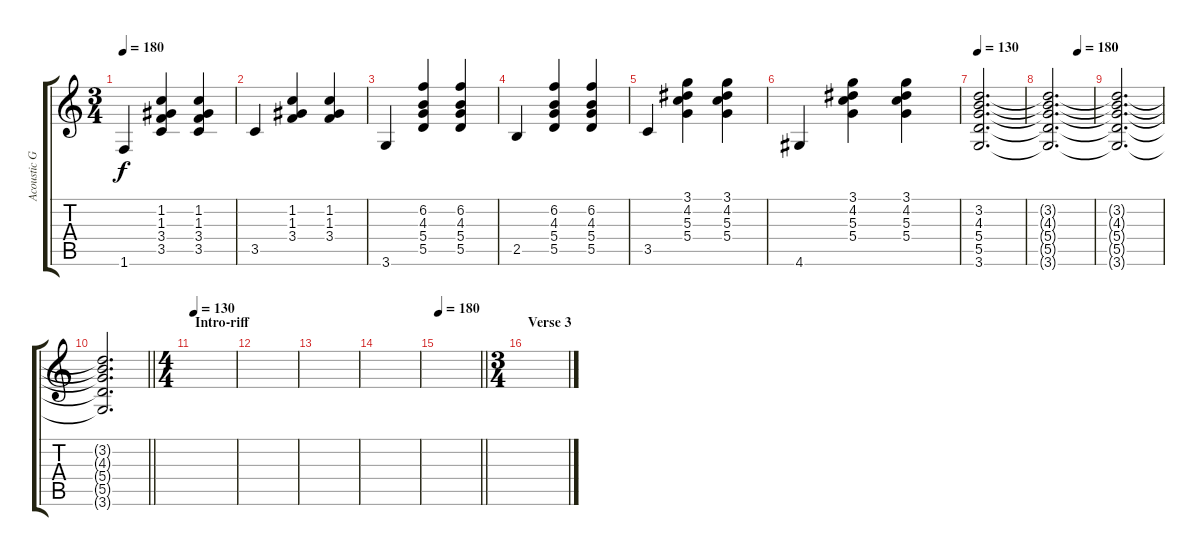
\track ("Acoustic Guitar" "Acoustic G") {instrument acousticguitarnylon}
\staff {score tabs}
\tuning (E4 B3 G3 D3 A2 E2) {hide}
\ts (3 4)
\tempo 180
\clef g2
\ks c
1.6.4{dy f} (1.2 1.3 3.4 3.5).4 (1.2 1.3 3.4 3.5).4 |
3.5.4 (1.2 1.3 3.4).4 (1.2 1.3 3.4).4 |
3.6.4 (6.2 4.3 5.4 5.5).4 (6.2 4.3 5.4 5.5).4 |
2.5.4 (6.2 4.3 5.4 5.5).4 (6.2 4.3 5.4 5.5).4 |
3.5.4 (3.1 4.2 5.3 5.4).4 (3.1 4.2 5.3 5.4).4 |
4.6.4 (3.1 4.2 5.3 5.4).4 (3.1 4.2 5.3 5.4).4 |
\tempo 130
(3.2 4.3 5.4 5.5 3.6).2{d} |
\tempo (180 0.6666666666666666)
(3.2{t} 4.3{t} 5.4{t} 5.5{t} 3.6{t}).2{d} |
(3.2{t} 4.3{t} 5.4{t} 5.5{t} 3.6{t}).2{d} |
\barLineRight lightlight
(3.2{t} 4.3{t} 5.4{t} 5.5{t} 3.6{t}).2{d} |
\ts (4 4)
\section ("" "Intro-riff")
\tempo 130
|
|
|
|
\tempo 180
\barLineRight lightlight
|
\ts (3 4)
\section ("" "Verse 3")
